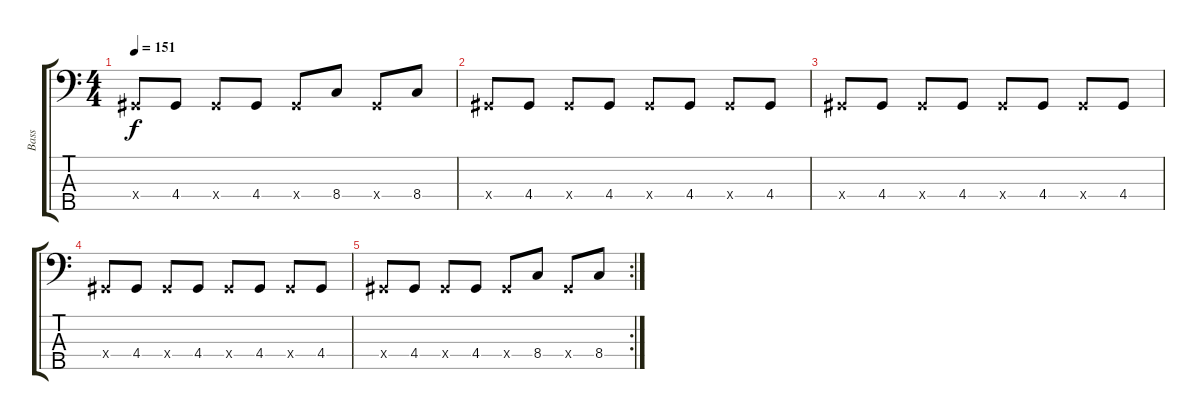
\track ("Bass" "Bass") {instrument electricbassfinger}
\staff {score tabs}
\tuning (G2 D2 A1 E1 B0) {hide}
\ts (4 4)
\tempo 151
\clef f4
\ks c
4.4{x}.8{dy f} 4.4.8 4.4{x}.8 4.4.8 4.4{x}.8 8.4.8 4.4{x}.8 8.4.8 |
4.4{x}.8 4.4.8 4.4{x}.8 4.4.8 4.4{x}.8 4.4.8 4.4{x}.8 4.4.8 |
4.4{x}.8 4.4.8 4.4{x}.8 4.4.8 4.4{x}.8 4.4.8 4.4{x}.8 4.4.8 |
4.4{x}.8 4.4.8 4.4{x}.8 4.4.8 4.4{x}.8 4.4.8 4.4{x}.8 4.4.8 |
\rc 2
4.4{x}.8 4.4.8 4.4{x}.8 4.4.8 4.4{x}.8 8.4.8 4.4{x}.8 8.4.8
